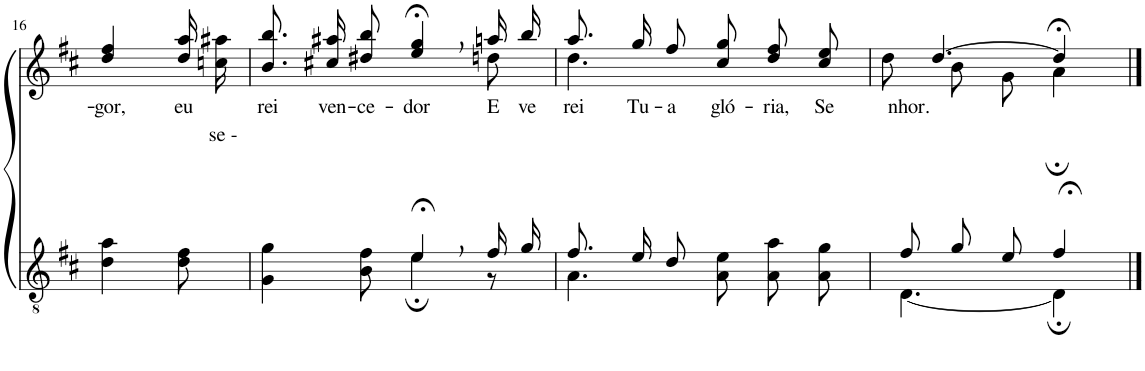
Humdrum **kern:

**kern	**kern	**text
*part2	*part1	*part1
*staff2	*staff1	*staff1
*I"Parte III e IV	*I"Parte I e II	*
!!LO:PB:g=z
*clefGv2	*clefG2	*
*Trd5c9	*Trd5c9	*
*k[f#c#]	*k[f#c#]	*
*M6/8	*M6/8	*
=16	=16	=16
!	!	!LO:LY:b
4d\ 4a\	4dd/ 4ff#/	-gor,
!	!	!LO:LY:b
8d\ 8f#\	16dd\ 16aa\LL	eu
!	!LO:TX:b:t=se -	!
.	16ccn\ 16aa#X\JJ	.
=17	=17	=17
*^	*	*
!	!	!	!LO:LY:b
*	*	*^	*
4G\ 4g\	4.ryy	8.b\ 8.bb\L	8ryy	-rei
!	!	!	!	!LO:LY:b
*	*	*v	*v	*
.	.	16cc#X\ 16aa#X\K	ven-
!	!	!	!LO:LY:b
8B\ 8f#\	.	8dd#X\ 8bb\J	-ce-
!	!	!	!LO:LY:b
4e;<,/	4e;\	4ee/;<, 4gg/;<,	-dor
*	*	*^	*
!	!	!	!	!LO:LY:b
16f#/LL	8r	16aan/LL	8ddn\	E
!	!	!	!	!LO:LY:b
16g/JJ	.	16bb/JJ	.	ve-
=18	=18	=18	=18	=18
!	!	!	!	!LO:LY:b
8.f#/L	4.A\	8.aa/L	4.dd\	-rei
!	!	!	!	!LO:LY:b
16e/K	.	16gg/K	.	Tu-
!	!	!	!	!LO:LY:b
8d/J	.	8ff#/J	.	-a
!	!	!	!	!LO:LY:b
4.ryy	8A\ 8e\L	8cc#\ 8gg\L	4.ryy	gló-
!	!	!	!	!LO:LY:b
.	8A\ 8a\	8dd\ 8ff#\	.	-ria,
!	!	!	!	!LO:LY:b
.	8A\ 8g\J	8cc#\ 8ee\J	.	Se-
=19	=19	=19	=19	=19
!	!	!	!	!LO:LY:b
8f#/L	[4.D\	[4.dd/	8dd\L	-nhor.
8g/	.	.	8b\	.
8e/J	.	.	8g\J	.
4f#;</	4D;\]	4dd;</]	4a;\	.
*v	*v	*	*	*
*	*v	*v	*
==	==	==
*-	*-	*-
